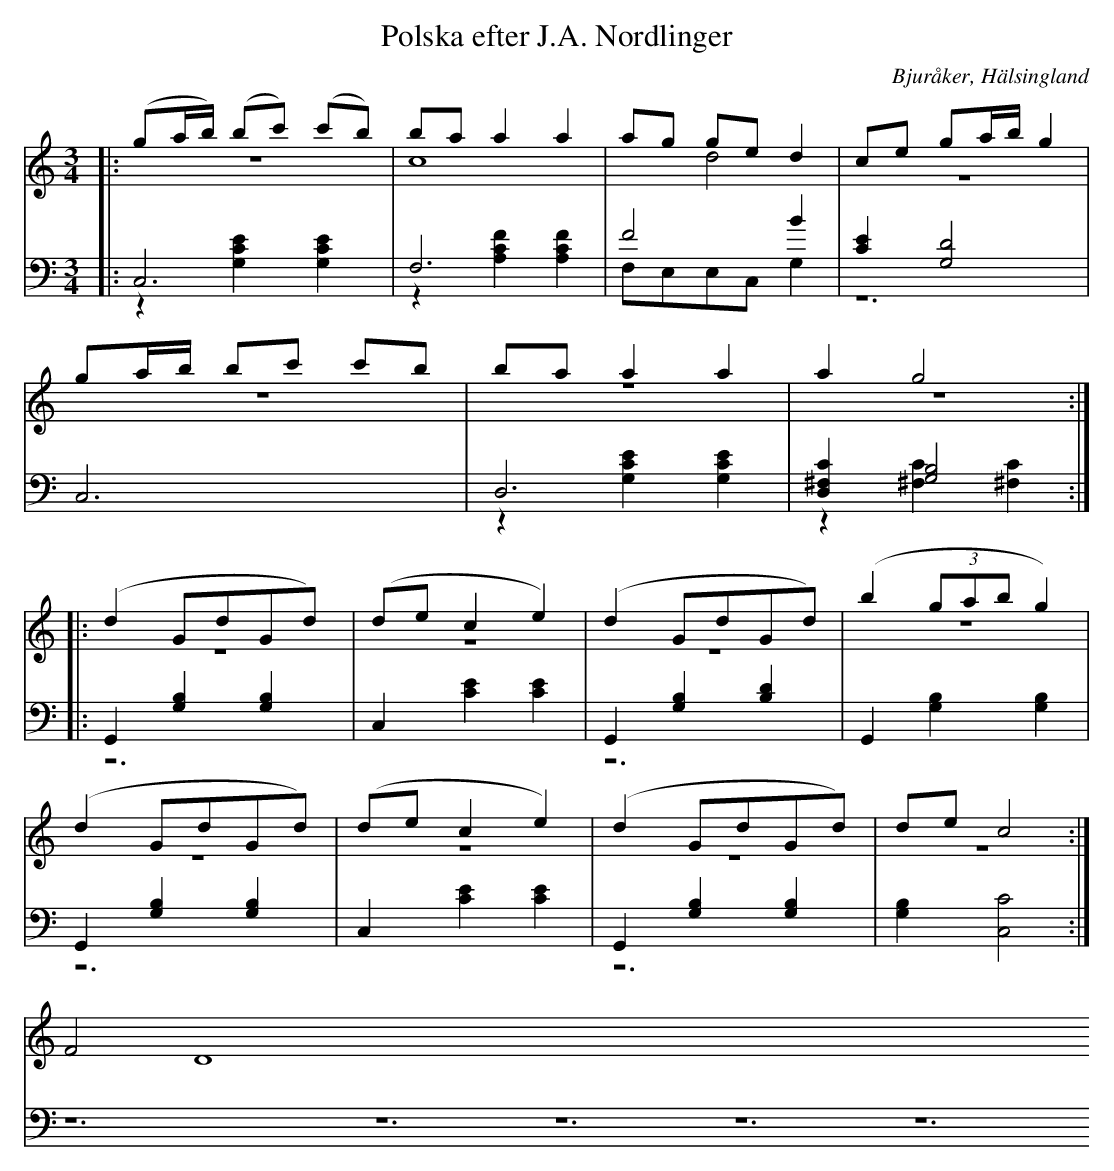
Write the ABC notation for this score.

X:1
T: Polska efter J.A. Nordlinger
O: Bjuråker, Hälsingland
M: 3/4
L: 1/8
K: C
V:1
V:2 merge
V:3
V:4 merge
V:1
|:(ga/b/) (bc') (c'b)|ba a2 a2|ag ge d2|ce ga/b/ g2|
ga/b/ bc' c'b|ba a2 a2|a2 g4:|
|:(d2 GdGd) |(de c2 e2)|(d2 GdGd)|(b2 (3gab g2)|
(d2 GdGd)|(de c2 e2)|(d2 GdGd)|de c4:|
V:2
|:z6|c8 d4|z6|z6|
z6|z6|z6:|
|: z6 |z6|z6|z6|
z6|z6|z6|F4 D8:|
V:3 clef=bass
|:C,6 |F,6|F4 B2|[C2E2] [G,4D4]|
C,6|D,6|[D,2^F,2C2] [G,4B,4]:|
|:G,,2 [G,2B,2]  [G,2B,2]|C,2 [C2E2] [C2E2]|G,,2 [G,2B,2]  [B,2D2]|G,,2 [G,2B,2]  [G,2B,2]|
G,,2 [G,2B,2]  [G,2B,2]|C,2 [C2E2] [C2E2]|G,,2 [G,2B,2]  [G,2B,2]|[G,2B,2] [C,4C4]:|
V:4 clef=bass
|:z2 [G,2C2E2] [G,2C2E2]|z2 [A,2C2F2] [A,2C2F2]|F,E,E,C, G,2|z12|
z2 [G,2C2E2] [G,2C2E2]|z2 [^F,2C2] [^F,2C2]|z12:|
|:z12 |z12|z12|z12|
z12|z12|z12|z12:|
